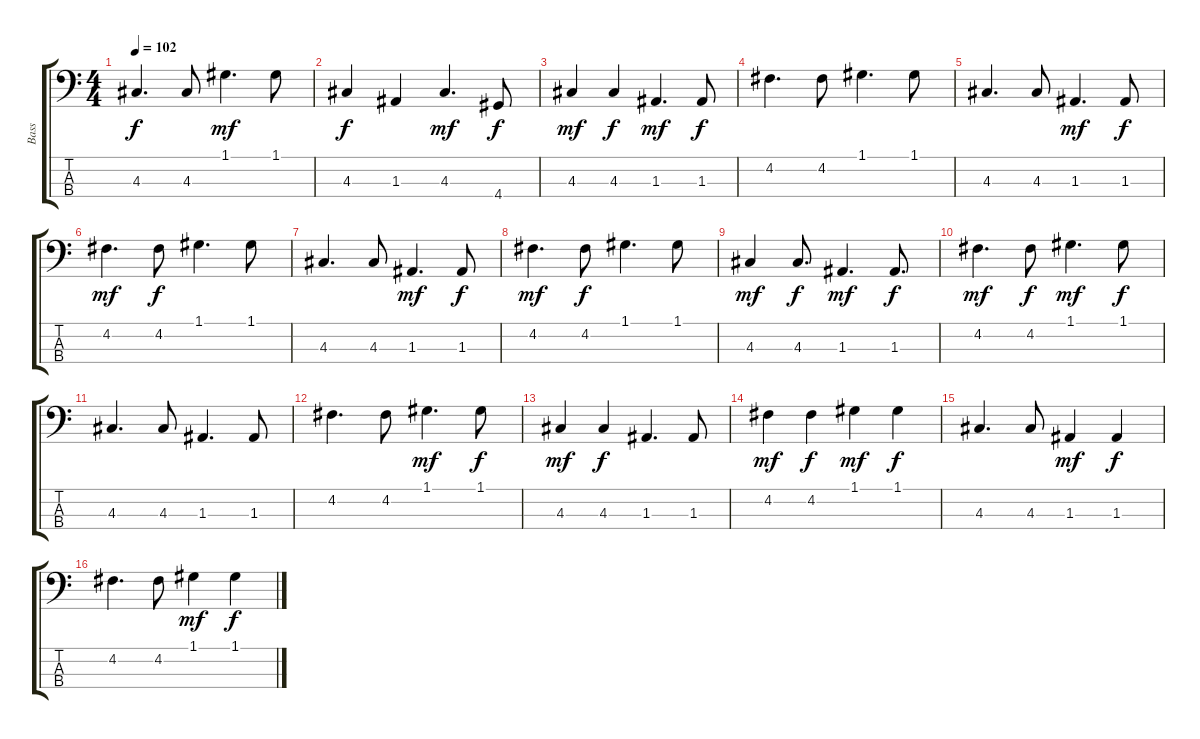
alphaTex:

\track ("Bass" "Bass") {instrument fretlessbass}
\staff {score tabs}
\tuning (G2 D2 A1 E1) {hide}
\ts (4 4)
\tempo 102
\clef f4
\ks c
4.3.4{d dy f} 4.3.8 1.1.4{d dy mf} 1.1.8 |
4.3.4{dy f} 1.3.4 4.3.4{d dy mf} 4.4.8{dy f} |
4.3.4{dy mf} 4.3.4{dy f} 1.3.4{d dy mf} 1.3.8{dy f} |
4.2.4{d} 4.2.8 1.1.4{d} 1.1.8 |
4.3.4{d} 4.3.8 1.3.4{d dy mf} 1.3.8{dy f} |
4.2.4{d dy mf} 4.2.8{dy f} 1.1.4{d} 1.1.8 |
4.3.4{d} 4.3.8 1.3.4{d dy mf} 1.3.8{dy f} |
4.2.4{d dy mf} 4.2.8{dy f} 1.1.4{d} 1.1.8 |
4.3.4{dy mf} 4.3.8{d dy f} 1.3.4{d dy mf} 1.3.8{d dy f} |
4.2.4{d dy mf} 4.2.8{dy f} 1.1.4{d dy mf} 1.1.8{dy f} |
4.3.4{d} 4.3.8 1.3.4{d} 1.3.8 |
4.2.4{d} 4.2.8 1.1.4{d dy mf} 1.1.8{dy f} |
4.3.4{dy mf} 4.3.4{dy f} 1.3.4{d} 1.3.8 |
4.2.4{dy mf} 4.2.4{dy f} 1.1.4{dy mf} 1.1.4{dy f} |
4.3.4{d} 4.3.8 1.3.4{dy mf} 1.3.4{dy f} |
4.2.4{d} 4.2.8 1.1.4{dy mf} 1.1.4{dy f}
